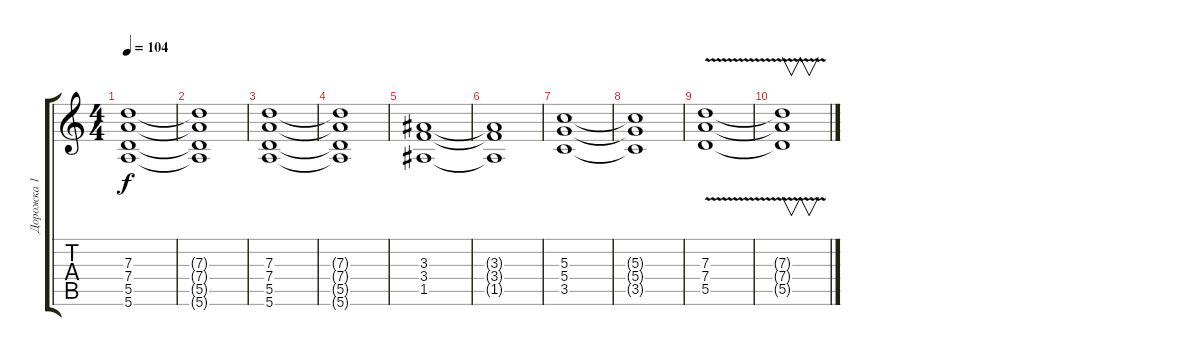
\track ("Дорожка 1" "Дорожка 1") {instrument acousticguitarsteel}
\staff {score tabs}
\tuning (E4 B3 G3 D3 A2 E2) {hide}
\ts (4 4)
\tempo 104
\clef g2
\ks c
(7.3 7.4 5.5 5.6).1{dy f volume 11} |
(7.3{t} 7.4{t} 5.5{t} 5.6{t}).1 |
(7.3 7.4 5.5 5.6).1{volume 11} |
(7.3{t} 7.4{t} 5.5{t} 5.6{t}).1 |
(3.3 3.4 1.5).1 |
(3.3{t} 3.4{t} 1.5{t}).1 |
(5.3 5.4 3.5).1 |
(5.3{t} 5.4{t} 3.5{t}).1 |
(7.3 7.4{v} 5.5).1 |
(7.3{t} 7.4{t} 5.5{t}).1{v}
